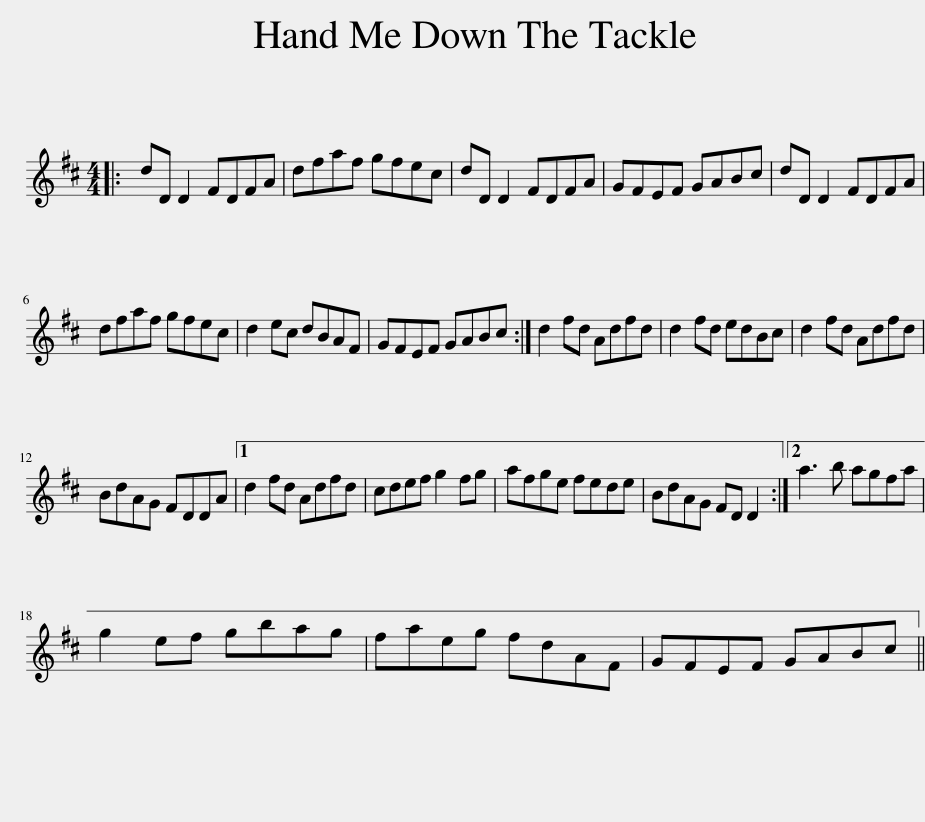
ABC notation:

X:1
L:1/8
M:4/4
I:linebreak $
K:D
V:1 treble
V:1
|: dD D2 FDFA | dfaf gfec | dD D2 FDFA | GFEF GABc | dD D2 FDFA |$ %5
 dfaf gfec | d2 ec dBAF | GFEF GABc :| d2 fd Adfd | d2 fd edBc | %10
 d2 fd Adfd |$ BdAG FDDA |1 d2 fd Adfd | cdef g2 fg | afge fede | %15
 BdAG FD D2 :|2 a3 b agfa |$ g2 ef gbag | faeg fdAF | GFEF GABc || %20
